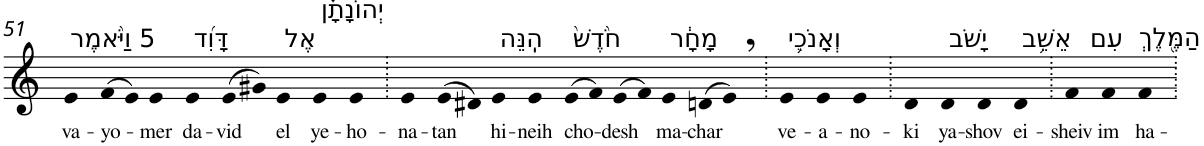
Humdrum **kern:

**kern	**text
*part1	*part1
*staff1	*staff1
*I"Piano	*
*I'Pno	*
!!LO:PB:g=z
*clefG2	*
*k[]	*
=51	=51
!LO:TX:a:t=5 וַיֹּ֨אמֶר	!
!	!LO:LY:b
4e	va-
!	!LO:LY:b
(>8f	-yo-
8e)	.
!	!LO:LY:b
4e	-mer
!LO:TX:a:t=דָּוִ֜ד	!
!	!LO:LY:b
4e	da-
!	!LO:LY:b
(>8e	-vid
8g#X)	.
!LO:TX:a:t=אֶל	!
!	!LO:LY:b
4e	el
!LO:TX:a:t=יְהוֹנָתָ֗ן	!
!	!LO:LY:b
4e	ye-
!	!LO:LY:b
4e	-ho-
=52.	=52.
!	!LO:LY:b
4e	-na-
!	!LO:LY:b
(>8e	-tan
8d#X)	.
!LO:TX:a:t=הִֽנֵּה	!
!	!LO:LY:b
4e	hi-
!	!LO:LY:b
4e	-neih
!LO:TX:a:t=חֹ֙דֶשׁ֙	!
!	!LO:LY:b
(>8e	cho-
8f)	.
!	!LO:LY:b
(>8e	-desh
8f)	.
!LO:TX:a:t=מָחָ֔ר	!
!	!LO:LY:b
4e	ma-
!	!LO:LY:b
(>8dn	-char
8e,)	.
=53.	=53.
!LO:TX:a:t=וְאָנֹכִ֛י	!
!	!LO:LY:b
4e	ve-
!	!LO:LY:b
4e	-a-
!	!LO:LY:b
4e	-no-
=54.	=54.
!	!LO:LY:b
4d	-ki
!LO:TX:a:t=יָשֹׁב	!
!	!LO:LY:b
4d	ya-
!	!LO:LY:b
4d	-shov
!LO:TX:a:t=אֵשֵׁ֥ב	!
!	!LO:LY:b
4d	ei-
=55.	=55.
!	!LO:LY:b
4f	-sheiv
!LO:TX:a:t=עִם	!
!	!LO:LY:b
4f	im
!LO:TX:a:t=הַמֶּ֖לֶךְ	!
!	!LO:LY:b
4f	ha-
=.	=.
*-	*-
